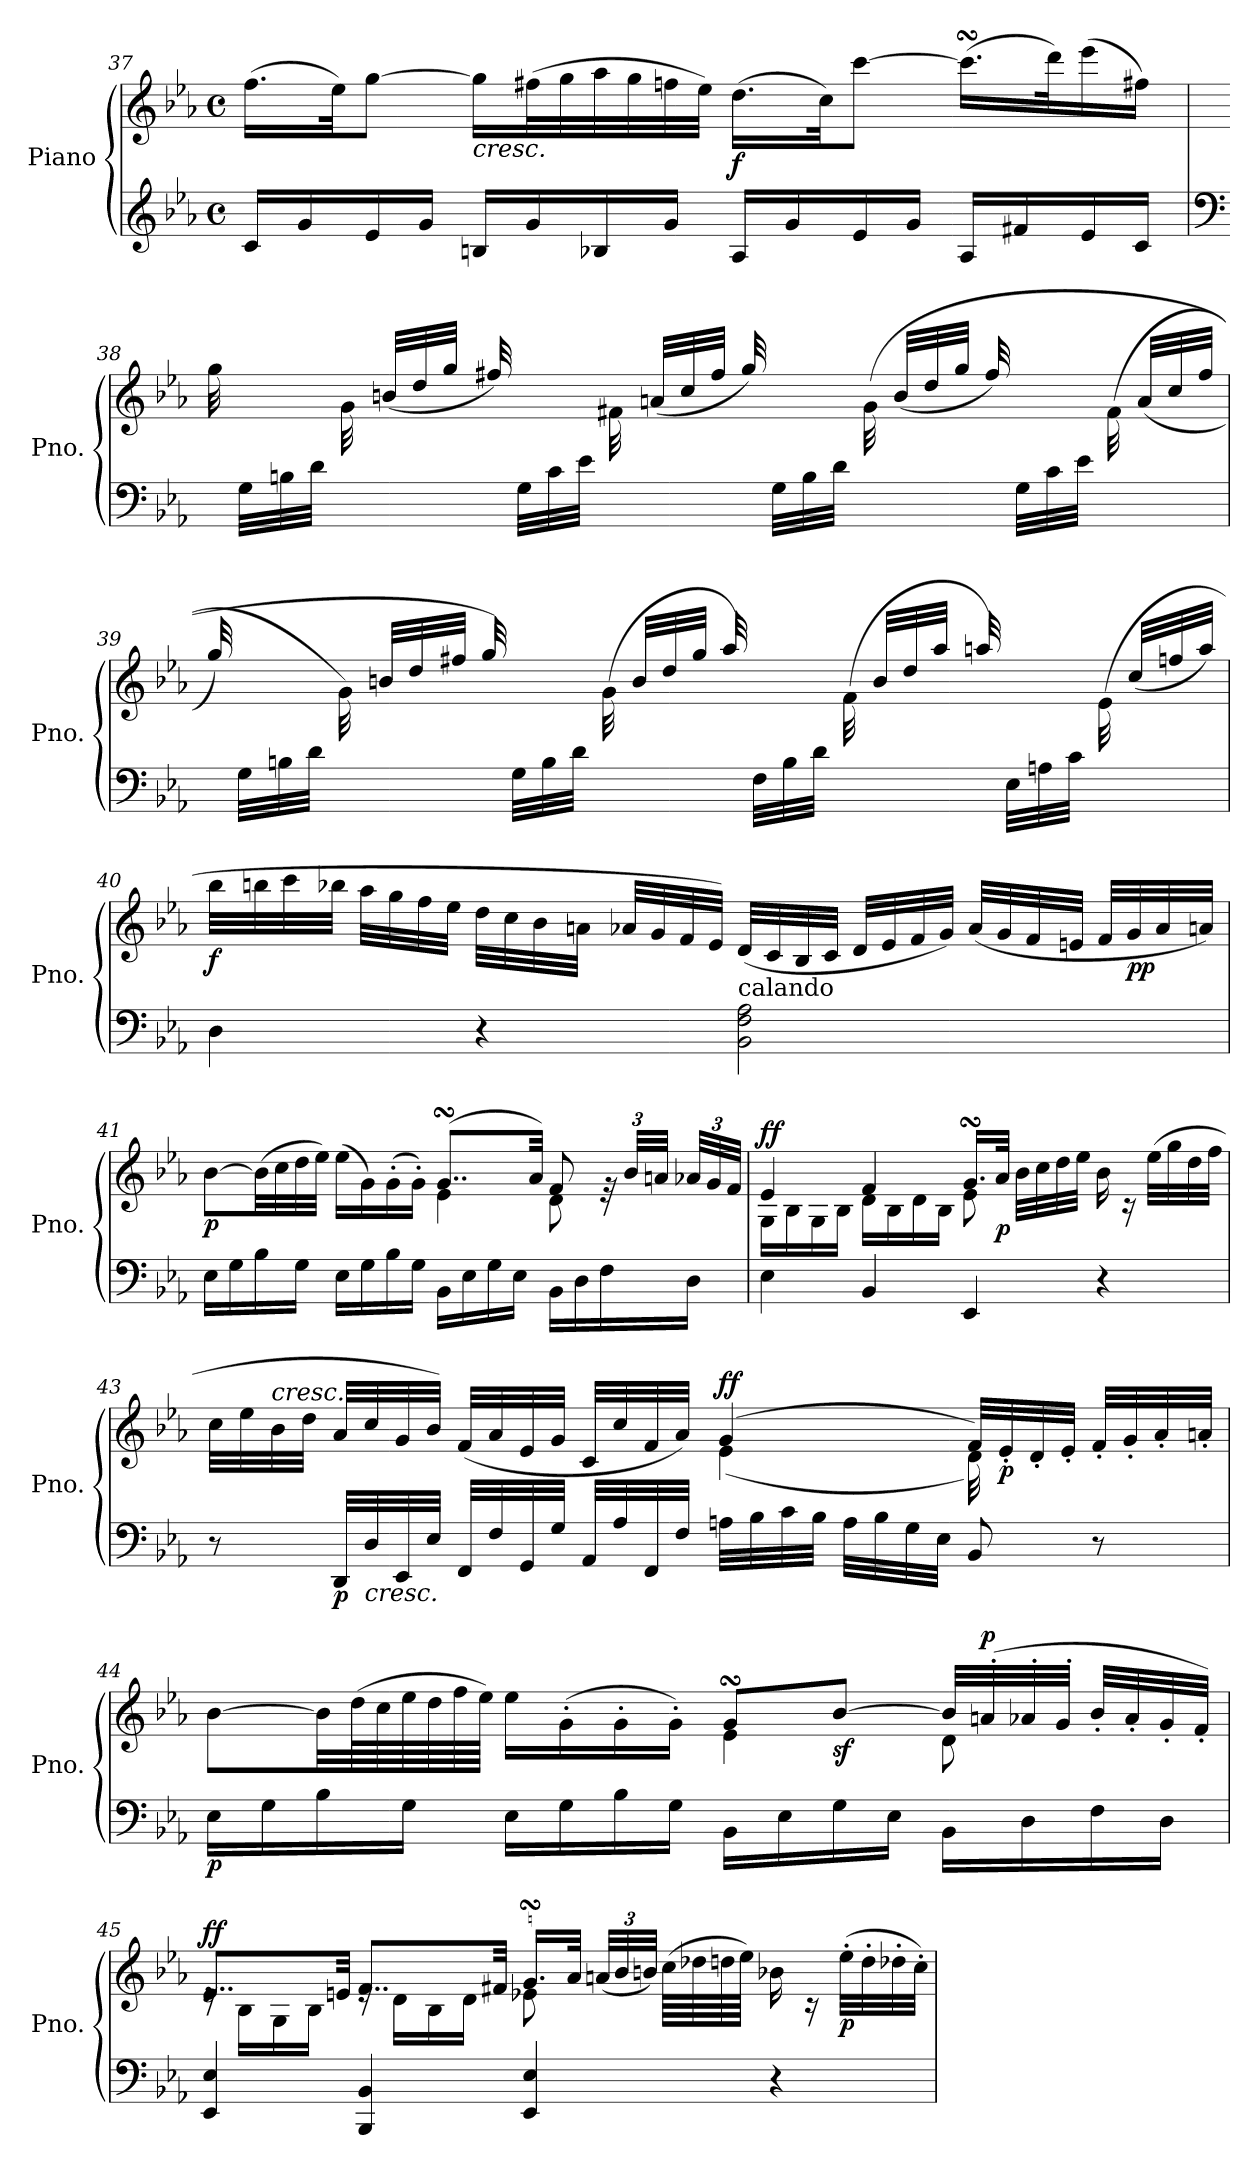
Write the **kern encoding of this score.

**kern	**kern	**dynam
*part1	*part1	*part1
*staff2	*staff1	*staff1/2
*I"Piano	*	*
*I'Pno.	*	*
*clefG2	*clefG2	*
*k[b-e-a-]	*k[b-e-a-]	*
*M4/4	*M4/4	*
*met(c)	*met(c)	*
=37	=37	=37
16c/LL	(>16.ff\LL	.
16g/	.	.
.	32ee-\JK)	.
16e-/	[8gg\J	.
16g/JJ	.	.
!	!LO:TX:b:i:t=cresc.	!
16Bn/LL	16gg\LL]	.
16g/	(>32ff#X\L	.
.	32gg\	.
16B-X/	32aa-\	.
.	32gg\	.
16g/JJ	32ffn\	.
.	32ee-\JJJ)	.
!	!	!LO:DY:b
16A-/LL	(>16.dd\LL	f
16g/	.	.
.	32cc\JK)	.
16e-/	[8ccc\J	.
16g/JJ	.	.
16A-/LL	(>16.cccsSSS\LL]	.
16f#X/	.	.
.	32ddd\K)	.
16e-/	(>16eee-\	.
16c/JJ	16ff#X\JJ)	.
=38	=38	=38
*clefF4	*	*
32ryy	32gg\	.
(>32G\LLL	32ryy	.
32Bn\	16ryy	.
32d\JJJ	.	.
8ryy	(32g\	.
.	(<32bn/LLL	.
.	32dd/	.
.	32gg/JJJ	.
32ryy	32ff#X/)	.
(<32G\LLL	32ryy	.
32c\	16ryy	.
32e-\JJJ	.	.
8ryy	(32f#X\	.
.	(<32an/LLL	.
.	32cc/	.
.	32ff#/JJJ	.
32ryy	32gg/)	.
(<32G\LLL	32ryy	.
32B\	16ryy	.
32d\JJJ	.	.
8ryy	(32g\	.
.	(<32b/LLL	.
.	32dd/	.
.	32gg/JJJ	.
32ryy	32ff#/)	.
(<32G\LLL	32ryy	.
32c\	16ryy	.
32e-\JJJ	.	.
8ryy	(32f#\	.
.	(<32a/LLL	.
.	32cc/	.
.	32ff#/JJJ	.
=39	=39	=39
32ryy	32gg/)	.
(>32G\LLL	32ryy	.
32Bn\	16ryy	.
32d\JJJ	.	.
32ryy	32g\)	.
32ryy	32bn/LLL	.
16ryy	32dd/	.
.	32ff#X/JJJ	.
32ryy	32gg/)	.
32G\LLL	32ryy	.
32B\	16ryy	.
32d\JJJ	.	.
32ryy	(32g\	.
32ryy	32b/LLL	.
16ryy	32dd/	.
.	32gg/JJJ	.
32ryy	32aa-/)	.
32F\LLL	32ryy	.
32B\	16ryy	.
32d\JJJ	.	.
32ryy	(32f\	.
32ryy	32b/LLL	.
16ryy	32dd/	.
.	32aa-/JJJ	.
32ryy	32aan/)	.
32E-\LLL	32ryy	.
32An\	16ryy	.
32c\JJJ	.	.
32ryy	(32e-\	.
32ryy	(<32cc/LLL	.
16ryy	32ffn/	.
.	32aa/JJJ)	.
=40	=40	=40
!	!	!LO:DY:b
4D\	32bb-\LLL	f
.	32bbn\	.
.	32ccc\	.
.	32bb-X\JJJ	.
.	32aa-\LLL	.
.	32gg\	.
.	32ff\	.
.	32ee-\JJJ	.
4r	32dd\LLL	.
.	32cc\	.
.	32b-\	.
.	32an\JJJ	.
.	32a-X/LLL	.
.	32g/	.
.	32f/	.
.	32e-/JJJ)	.
!LO:TX:a:t=calando	!	!
2BB-\ 2F\ 2A-\	(<32d/LLL	.
.	32c/	.
.	32B-/	.
.	32c/JJJ	.
.	32d/LLL	.
.	32e-/	.
.	32f/	.
.	32g/JJJ)	.
.	(<32a-/LLL	.
.	32g/	.
.	32f/	.
.	32en/JJJ	.
.	32f/LLL	.
!	!	!LO:DY:b
.	32g/	pp
.	32a-/	.
.	32an/JJJ)	.
=41	=41	=41
*	*^	*
!	!	!	!LO:DY:b
16E-\LL	[8b-\L	2ryy	p
16G\	.	.	.
16B-\	(>32b-\LL]	.	.
.	32cc\	.	.
16G\JJ	32dd\	.	.
.	32ee-\JJJ)	.	.
16E-\LL	(>16ee-\LL	.	.
16G\	16g\)	.	.
16B-\	(>16g'\	.	.
16G\JJ	16g'\JJ)	.	.
16BB-\LL	(>8..gsSsS/L	4e-\	.
16E-\	.	.	.
16G\	.	.	.
16E-\JJ	.	.	.
.	32a-/Jkk)	.	.
16BB-\LL	8f/	8d\	.
16D\	.	.	.
*	*Xbrackettup	*	*
16F\	48re	8ryy	.
.	48b-/LLL	.	.
.	48an/JJJ	.	.
16D\JJ	48a-X/LLL	.	.
.	48g/	.	.
.	48f/JJJ	.	.
=42	=42	=42	=42
!	!	!	!LO:DY:b=2
!	!	!	!LO:DY:n=1:a
4E-\	4e-/	16G\LL	f f
.	.	16B-\	.
.	.	16G\	.
.	.	16B-\JJ	.
4BB-/	4f/	16d\LL	.
.	.	16B-\	.
.	.	16d\	.
.	.	16B-\JJ	.
4EE-/	16.gsSsS/LL	8e-\	.
!	!	!	!LO:DY:n=2:b
.	32a-/JJk	.	p
.	32b-\LLL	8ryy	.
.	32cc\	.	.
.	32dd\	.	.
.	32ee-\JJJ	.	.
4r	16b-\	4ryy	.
.	16rc	.	.
.	(>32ee-\LLL	.	.
.	32gg\	.	.
.	32dd\	.	.
.	32ff\JJJ	.	.
=43	=43	=43	=43
8r	32cc\LLL	2ryy	.
.	32ee-\	.	.
!	!LO:TX:a:i:t=cresc.	!	!
.	32b-\	.	.
.	32dd\JJJ	.	.
!	!	!	!LO:DY:b=2
32DD/LLL	32a-/LLL	.	p
!LO:TX:b:i:t=cresc.	!	!	!
32D/	32cc/	.	.
32EE-/	32g/	.	.
32E-/JJJ	32b-/JJJ)	.	.
32FF/LLL	(<32f/LLL	.	.
32F/	32a-/	.	.
32GG/	32e-/	.	.
32G/JJJ	32g/JJJ	.	.
32AA-/LLL	32c/LLL	.	.
32A-/	32cc/	.	.
32FF/	32f/	.	.
32F/JJJ	32a-/JJJ)	.	.
!	!	!	!LO:DY:b=2
!	!	!	!LO:DY:n=1:a
32An\LLL	(>4g/	(<4e-\	f f
32B-\	.	.	.
32c\	.	.	.
32B-\JJJ	.	.	.
32A\LLL	.	.	.
32B-\	.	.	.
32G\	.	.	.
32E-\JJJ	.	.	.
8BB-/	32f/LLL)	32d\)	.
!	!	!	!LO:DY:n=2:b
.	32e-'/	32ryy	p
.	32d'/	16ryy	.
.	32e-'/JJJ	.	.
8r	32f'/LLL	8ryy	.
.	32g'/	.	.
.	32a-'/	.	.
.	32an'/JJJ	.	.
=44	=44	=44	=44
!	!	!	!LO:DY:b=2
16E-\LL	[8b-\L	2ryy	p
16G\	.	.	.
16B-\	32b-\LL]	.	.
.	(>64dd\L	.	.
.	64cc\	.	.
16G\JJ	64ee-\	.	.
.	64dd\	.	.
.	64ff\	.	.
.	64ee-\JJJJ)	.	.
16E-\LL	16ee-\LL	.	.
16G\	(>16g'\	.	.
16B-\	16g'\	.	.
16G\JJ	16g'\JJ)	.	.
16BB-\LL	8gsSsS/L	4e-\	.
16E-\	.	.	.
!	!	!	!LO:DY:b
16G\	[8b-/J	.	sf
16E-\JJ	.	.	.
16BB-\LL	32b-/LLL]	8d\	.
!	!	!	!LO:DY:a
.	(<32an'/	.	p
16D\	32a-X'/	.	.
.	32g'/JJJ	.	.
16F\	32b-'/LLL	8ryy	.
.	32a-'/	.	.
16D\JJ	32g'/	.	.
.	32f'/JJJ)	.	.
=45	=45	=45	=45
!	!	!	!LO:DY:b=2
!	!	!	!LO:DY:n=1:a
4EE-/ 4E-/	8..e-/L	16re	f f
.	.	16B-\LL	.
.	.	16G\	.
.	.	16B-\JJ	.
.	32en/Jkk	.	.
4BBB-/ 4BB-/	8..f/L	16re	.
.	.	16d\LL	.
.	.	16B-\	.
.	.	16d\JJ	.
.	32f#X/Jkk	.	.
4EE-/ 4E-/	16.gsSsS/LL	8e-X\	.
.	32a-/JJk	.	.
.	(<48an/LLL	8ryy	.
.	48b-/	.	.
.	48bn/JJJ)	.	.
.	(>64cc\LLLL	.	.
.	64dd-X\	.	.
.	64ddn\	.	.
.	64ee-\JJJJ)	.	.
4r	16b-X\	4ryy	.
.	16rc	.	.
!	!	!	!LO:DY:n=2:b
.	(>32ee-'\LLL	.	p
.	32dd'\	.	.
.	32dd-X'\	.	.
.	32cc'\JJJ)	.	.
*	*v	*v	*
=	=	=
*-	*-	*-
